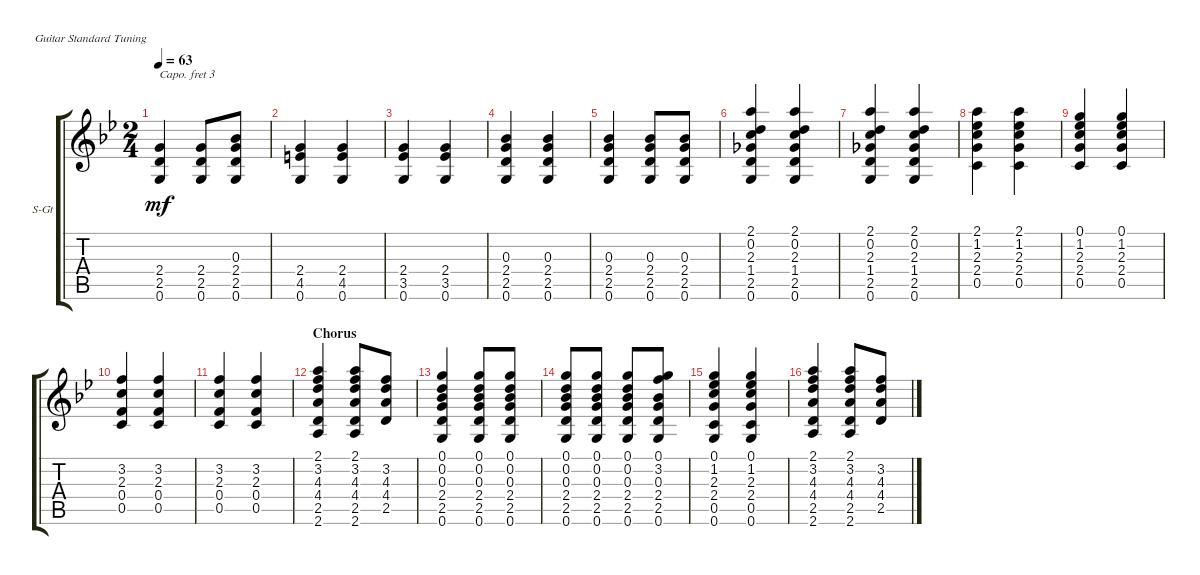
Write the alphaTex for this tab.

\defaultSystemsLayout 4
\bracketExtendMode groupsimilarinstruments
\firstSystemTrackNameOrientation horizontal
\otherSystemsTrackNameOrientation horizontal
\track ("Steel Guitar" "S-Gt") {instrument acousticguitarsteel}
\staff {score tabs}
\capo 3
\tuning (E4 B3 G3 D3 A2 E2)
\ts (2 4)
\tempo 63
\clef g2
\ks bb
(2.5 2.4 0.6).4{dy mf} (2.5 2.4 0.6).8 (2.4 2.5 0.3 0.6).8 |
(4.5 2.4 0.6).4 (4.5 2.4 0.6).4 |
(3.5 2.4 0.6).4 (3.5 2.4 0.6).4 |
(2.5 2.4 0.3 0.6).4 (2.5 2.4 0.3 0.6).4 |
(2.5 2.4 0.3 0.6).4 (2.5 2.4 0.3 0.6).8 (2.4 2.5 0.3 0.6).8 |
(2.5 1.4 0.6 2.3 0.2 2.1).4 (2.5 1.4 0.6 2.3 0.2 2.1).4 |
(2.5 1.4 0.6 2.3 0.2 2.1).4 (2.5 1.4 0.6 2.3 0.2 2.1).4 |
(0.5 2.4 2.3 1.2 2.1).4 (0.5 2.4 2.3 1.2 2.1).4 |
(0.5 2.4 2.3 1.2 0.1).4 (0.5 2.4 2.3 1.2 0.1).4 |
(0.5 0.4 2.3 3.2).4 (0.5 0.4 2.3 3.2).4 |
(0.5 0.4 2.3 3.2).4 (0.5 0.4 2.3 3.2).4 |
\section ("" "Chorus")
(2.6 2.5 4.4 4.3 3.2 2.1).4 (2.6 2.5 4.4 4.3 3.2 2.1).8 (2.5 4.4 4.3 3.2).8 |
(0.6 2.5 2.4 0.3 0.2 0.1).4 (0.6 2.5 2.4 0.3 0.2 0.1).8 (0.6 2.5 2.4 0.3 0.2 0.1).8 |
(0.6 2.5 2.4 0.3 0.2 0.1).8 (0.6 2.5 2.4 0.3 0.2 0.1).8 (0.6 2.5 2.4 0.3 0.2 0.1).8 (0.6 2.5 2.4 0.3 3.2 0.1).8 |
(0.6 0.5 2.4 2.3 1.2 0.1).4 (0.6 0.5 2.4 2.3 1.2 0.1).4 |
(2.6 2.5 4.4 4.3 3.2 2.1).4 (2.6 2.5 4.4 4.3 3.2 2.1).8 (2.5 4.4 4.3 3.2).8
